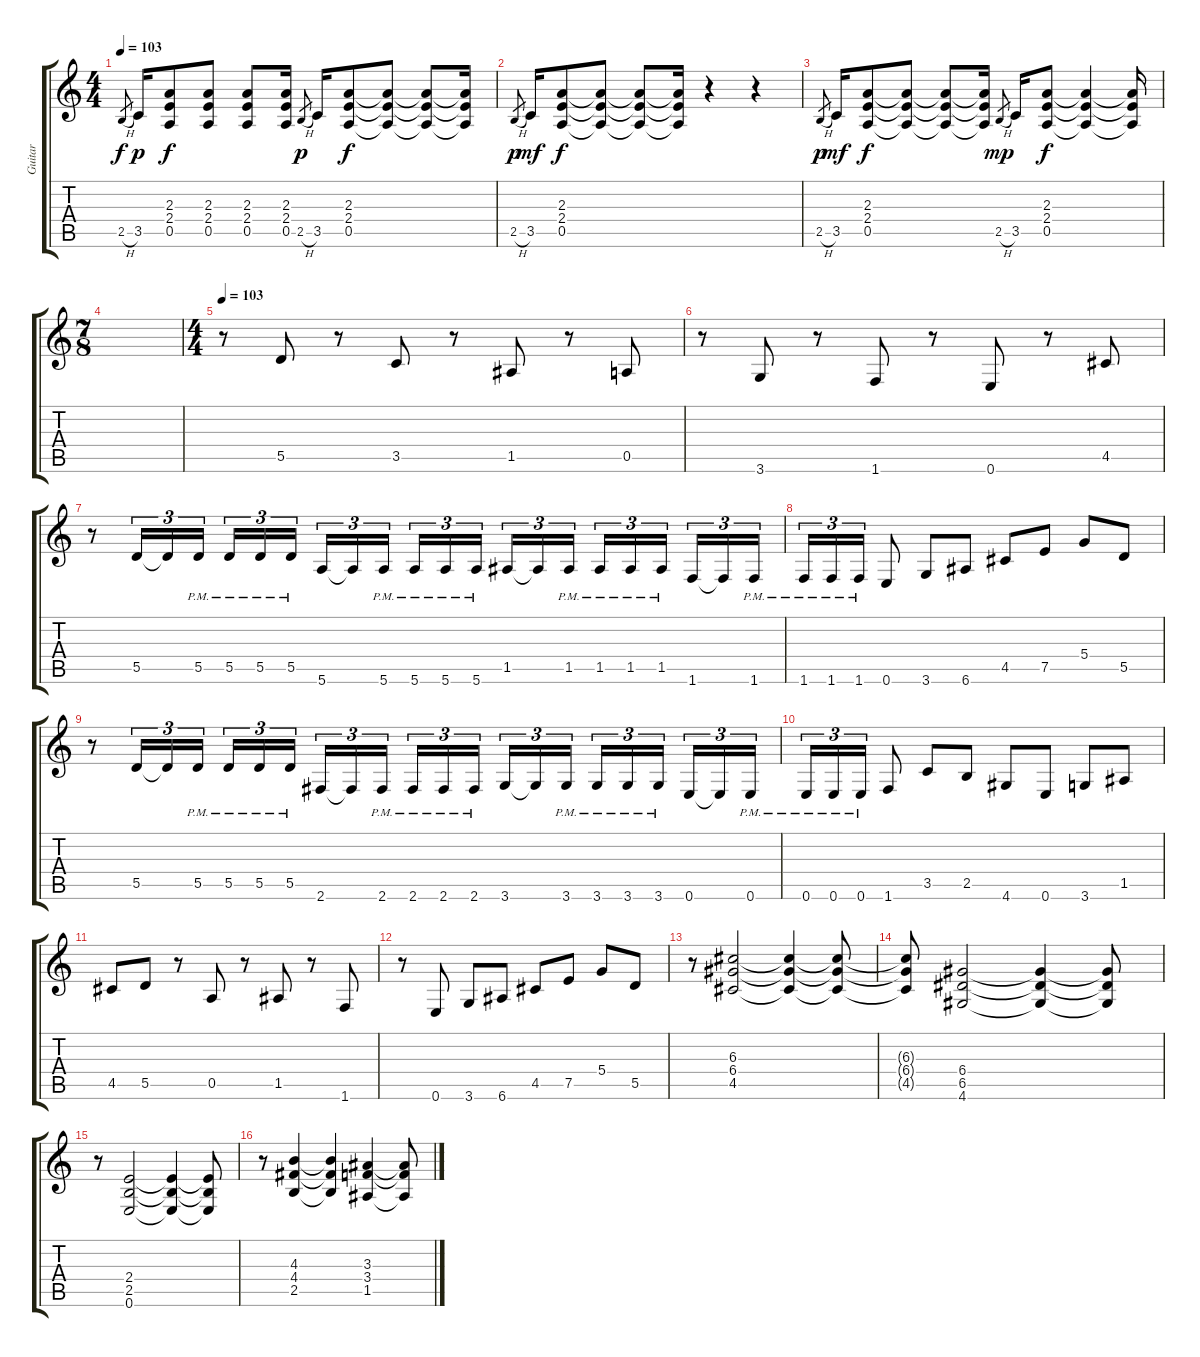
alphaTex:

\track ("Guitar" "Guitar") {instrument distortionguitar}
\staff {score tabs}
\tuning (E4 B3 G3 D3 A2 E2) {hide}
\ts (4 4)
\tempo 103
\clef g2
\ks c
2.5{h}.8{gr dy f} 3.5.16{dy p volume 9} (2.3 2.4 0.5).8{dy f} (2.3 2.4 0.5).8 (2.3 2.4 0.5).8 (2.3 2.4 0.5).16 2.5{h}.8{gr dy p} 3.5.16 (2.3 2.4 0.5).8{dy f} (2.3{t} 2.4{t} 0.5{t}).8 (2.3{t} 2.4{t} 0.5{t}).8 (2.3{t} 2.4{t} 0.5{t}).16 |
2.5{h}.8{gr dy p} 3.5.16{dy mf} (2.3 2.4 0.5).8{dy f} (2.3{t} 2.4{t} 0.5{t}).8 (2.3{t} 2.4{t} 0.5{t}).8 (2.3{t} 2.4{t} 0.5{t}).16 r.4 r.4 |
2.5{h}.8{gr dy p} 3.5.16{dy mf} (2.3 2.4 0.5).8{dy f} (2.3{t} 2.4{t} 0.5{t}).8 (2.3{t} 2.4{t} 0.5{t}).8 (2.3{t} 2.4{t} 0.5{t}).16 2.5{h}.8{gr dy mp} 3.5.16 (2.3 2.4 0.5).8{dy f} (2.3{t} 2.4{t} 0.5{t}).4 (2.3{t} 2.4{t} 0.5{t}).16 |
\ts (7 8)
|
\ts (4 4)
\tempo 103
r.8{volume 11} 5.5.8 r.8 3.5.8 r.8 1.5.8 r.8 0.5.8 |
r.8 3.6.8 r.8 1.6.8 r.8 0.6.8 r.8 4.5.8 |
r.8 5.5.16{tu (3 2)} 5.5{t}.16{tu (3 2)} 5.5{pm}.16{tu (3 2)} 5.5{pm}.16{tu (3 2)} 5.5{pm}.16{tu (3 2)} 5.5{pm}.16{tu (3 2)} 5.6.16{tu (3 2)} 5.6{t}.16{tu (3 2)} 5.6{pm}.16{tu (3 2)} 5.6{pm}.16{tu (3 2)} 5.6{pm}.16{tu (3 2)} 5.6{pm}.16{tu (3 2)} 1.5.16{tu (3 2)} 1.5{t}.16{tu (3 2)} 1.5{pm}.16{tu (3 2)} 1.5{pm}.16{tu (3 2)} 1.5{pm}.16{tu (3 2)} 1.5{pm}.16{tu (3 2)} 1.6.16{tu (3 2)} 1.6{t}.16{tu (3 2)} 1.6{pm}.16{tu (3 2)} |
1.6{pm}.16{tu (3 2)} 1.6{pm}.16{tu (3 2)} 1.6{pm}.16{tu (3 2)} 0.6.8 3.6.8 6.6.8 4.5.8 7.5.8 5.4.8 5.5.8 |
r.8 5.5.16{tu (3 2)} 5.5{t}.16{tu (3 2)} 5.5{pm}.16{tu (3 2)} 5.5{pm}.16{tu (3 2)} 5.5{pm}.16{tu (3 2)} 5.5{pm}.16{tu (3 2)} 2.6.16{tu (3 2)} 2.6{t}.16{tu (3 2)} 2.6{pm}.16{tu (3 2)} 2.6{pm}.16{tu (3 2)} 2.6{pm}.16{tu (3 2)} 2.6{pm}.16{tu (3 2)} 3.6.16{tu (3 2)} 3.6{t}.16{tu (3 2)} 3.6{pm}.16{tu (3 2)} 3.6{pm}.16{tu (3 2)} 3.6{pm}.16{tu (3 2)} 3.6{pm}.16{tu (3 2)} 0.6.16{tu (3 2)} 0.6{t}.16{tu (3 2)} 0.6{pm}.16{tu (3 2)} |
0.6{pm}.16{tu (3 2)} 0.6{pm}.16{tu (3 2)} 0.6{pm}.16{tu (3 2)} 1.6.8 3.5.8 2.5.8 4.6.8 0.6.8 3.6.8 1.5.8 |
4.5.8 5.5.8 r.8 0.5.8 r.8 1.5.8 r.8 1.6.8 |
r.8 0.6.8 3.6.8 6.6.8 4.5.8 7.5.8 5.4.8 5.5.8 |
r.8 (6.3 6.4 4.5).2 (6.3{t} 6.4{t} 4.5{t}).4 (6.3{t} 6.4{t} 4.5{t}).8 |
(6.3{t} 6.4{t} 4.5{t}).8 (6.4 6.5 4.6).2 (6.4{t} 6.5{t} 4.6{t}).4 (6.4{t} 6.5{t} 4.6{t}).8 |
r.8 (2.4 2.5 0.6).2 (2.4{t} 2.5{t} 0.6{t}).4 (2.4{t} 2.5{t} 0.6{t}).8 |
r.8 (4.3 4.4 2.5).4 (4.3{t} 4.4{t} 2.5{t}).4 (3.3 3.4 1.5).4 (3.3{t} 3.4{t} 1.5{t}).8
